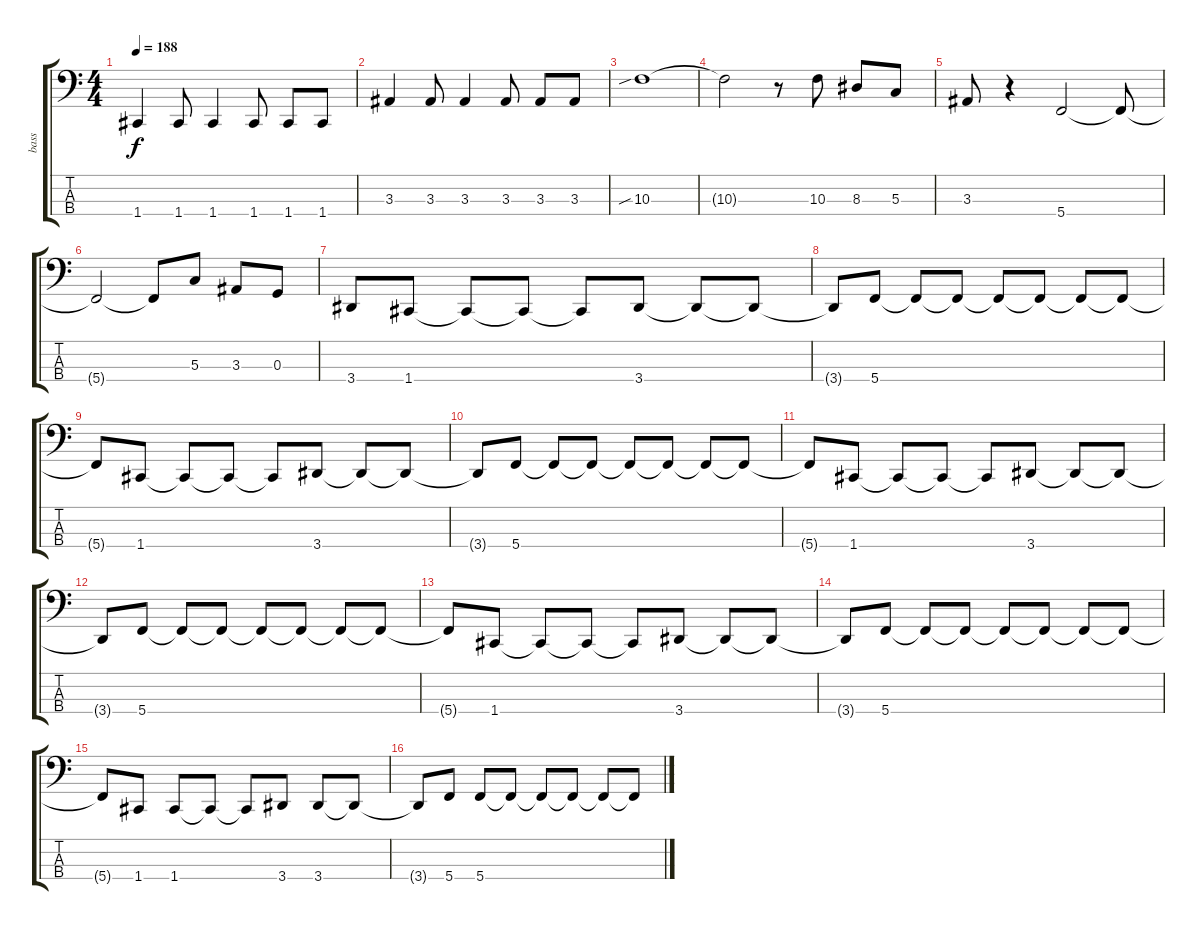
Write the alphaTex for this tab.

\track ("bass" "bass") {instrument electricbassfinger}
\staff {score tabs}
\tuning (F2 C2 G1 C1) {hide}
\ts (4 4)
\tempo 188
\clef f4
\ks c
1.4.4{dy f} 1.4.8 1.4.4 1.4.8 1.4.8 1.4.8 |
3.3.4 3.3.8 3.3.4 3.3.8 3.3.8 3.3.8 |
10.3{sib}.1 |
10.3{t}.2 r.8 10.3.8 8.3.8 5.3.8 |
3.3.8 r.4 5.4.2 5.4{t}.8 |
5.4{t}.2 5.4{t}.8 5.3.8 3.3.8 0.3.8 |
3.4.8 1.4.8 1.4{t}.8 1.4{t}.8 1.4{t}.8 3.4.8 3.4{t}.8 3.4{t}.8 |
3.4{t}.8 5.4.8 5.4{t}.8 5.4{t}.8 5.4{t}.8 5.4{t}.8 5.4{t}.8 5.4{t}.8 |
5.4{t}.8 1.4.8 1.4{t}.8 1.4{t}.8 1.4{t}.8 3.4.8 3.4{t}.8 3.4{t}.8 |
3.4{t}.8 5.4.8 5.4{t}.8 5.4{t}.8 5.4{t}.8 5.4{t}.8 5.4{t}.8 5.4{t}.8 |
5.4{t}.8 1.4.8 1.4{t}.8 1.4{t}.8 1.4{t}.8 3.4.8 3.4{t}.8 3.4{t}.8 |
3.4{t}.8 5.4.8 5.4{t}.8 5.4{t}.8 5.4{t}.8 5.4{t}.8 5.4{t}.8 5.4{t}.8 |
5.4{t}.8 1.4.8 1.4{t}.8 1.4{t}.8 1.4{t}.8 3.4.8 3.4{t}.8 3.4{t}.8 |
3.4{t}.8 5.4.8 5.4{t}.8 5.4{t}.8 5.4{t}.8 5.4{t}.8 5.4{t}.8 5.4{t}.8 |
5.4{t}.8 1.4.8 1.4.8 1.4{t}.8 1.4{t}.8 3.4.8 3.4.8 3.4{t}.8 |
3.4{t}.8 5.4.8 5.4.8 5.4{t}.8 5.4{t}.8 5.4{t}.8 5.4{t}.8 5.4{t}.8
